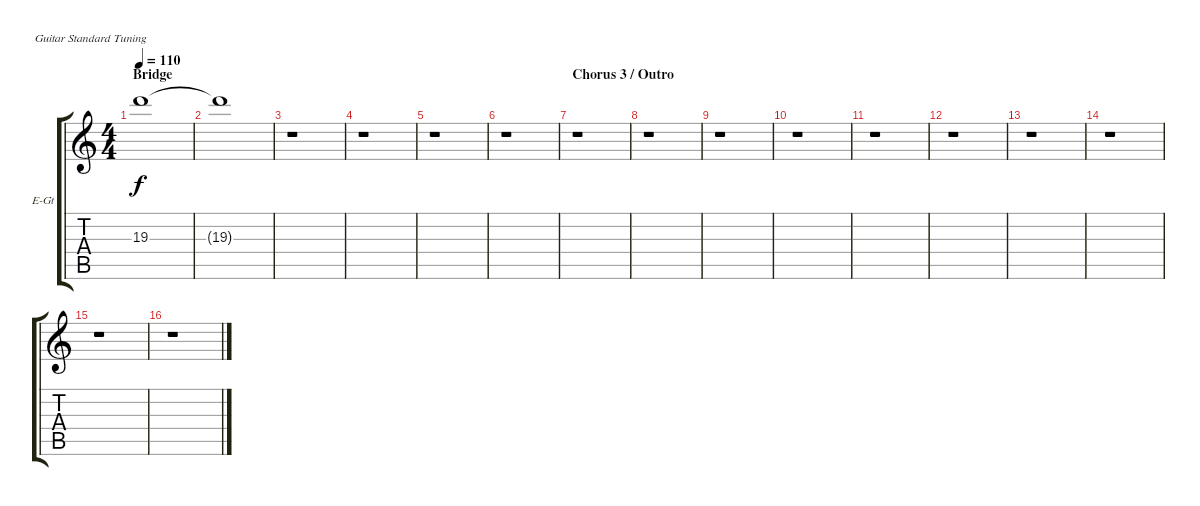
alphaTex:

\bracketExtendMode groupsimilarinstruments
\firstSystemTrackNameOrientation horizontal
\otherSystemsTrackNameOrientation horizontal
\track ("Lead Guitar" "E-Gt") {instrument distortionguitar}
\staff {score tabs}
\tuning (E4 B3 G3 D3 A2 E2)
\ts (4 4)
\section ("" "Bridge")
\tempo 110
\clef g2
\ks c
19.3.1{dy f} |
19.3{t}.1 |
r.1 |
r.1 |
r.1 |
r.1 |
\section ("" "Chorus 3 / Outro")
r.1 |
r.1 |
r.1 |
r.1 |
r.1 |
r.1 |
r.1 |
r.1 |
r.1 |
r.1
